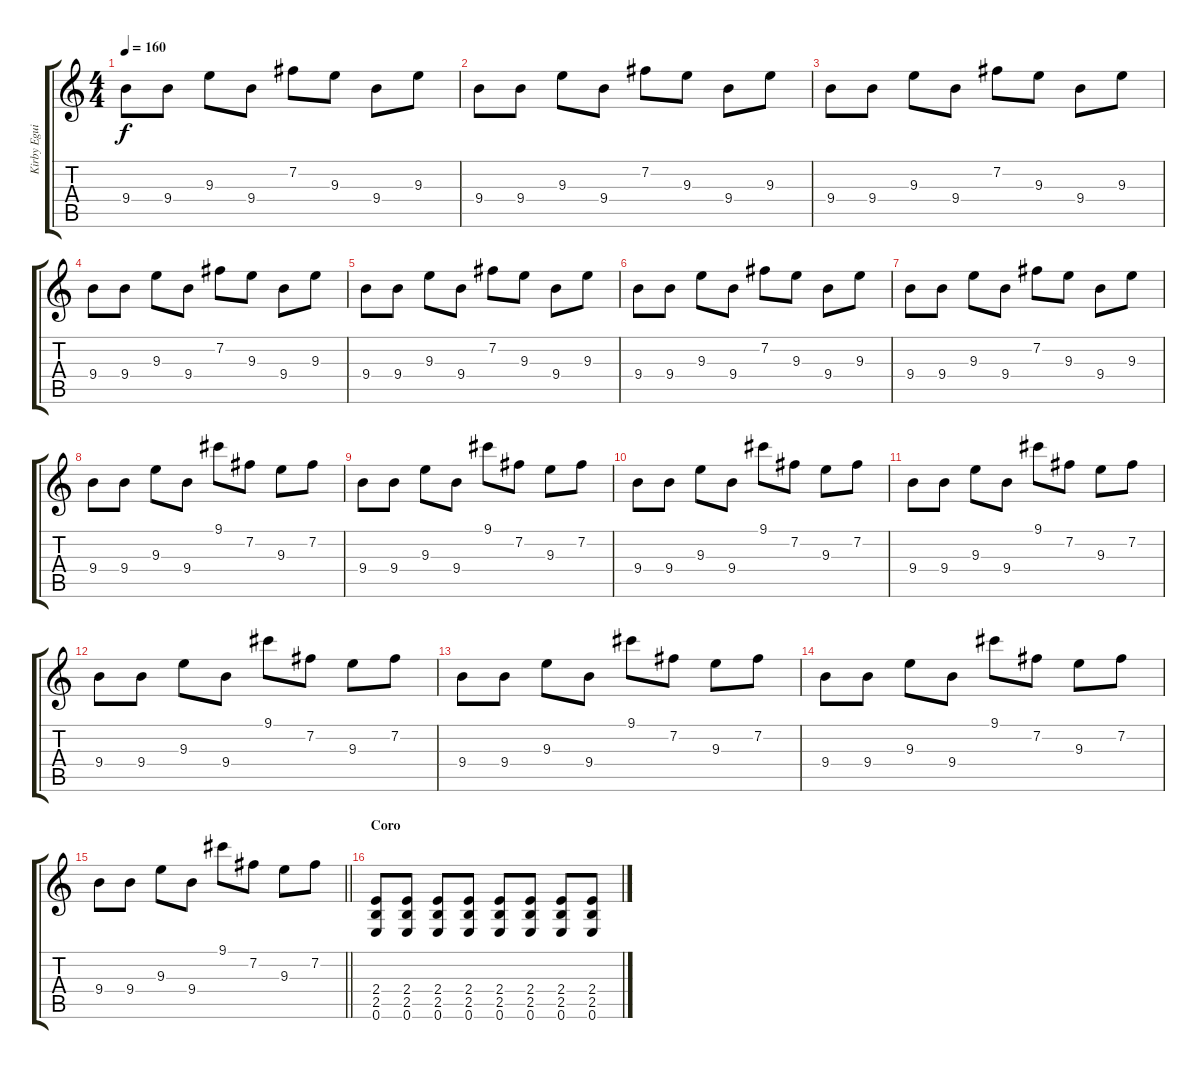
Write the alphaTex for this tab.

\track ("Kirby Eguiarte" "Kirby Egui") {instrument distortionguitar}
\staff {score tabs}
\tuning (E4 B3 G3 D3 A2 E2) {hide}
\ts (4 4)
\tempo 160
\clef g2
\ks c
9.4.8{dy f} 9.4.8 9.3.8 9.4.8 7.2.8 9.3.8 9.4.8 9.3.8 |
9.4.8 9.4.8 9.3.8 9.4.8 7.2.8 9.3.8 9.4.8 9.3.8 |
9.4.8 9.4.8 9.3.8 9.4.8 7.2.8 9.3.8 9.4.8 9.3.8 |
9.4.8 9.4.8 9.3.8 9.4.8 7.2.8 9.3.8 9.4.8 9.3.8 |
9.4.8 9.4.8 9.3.8 9.4.8 7.2.8 9.3.8 9.4.8 9.3.8 |
9.4.8 9.4.8 9.3.8 9.4.8 7.2.8 9.3.8 9.4.8 9.3.8 |
9.4.8 9.4.8 9.3.8 9.4.8 7.2.8 9.3.8 9.4.8 9.3.8 |
9.4.8 9.4.8 9.3.8 9.4.8 9.1.8 7.2.8 9.3.8 7.2.8 |
9.4.8 9.4.8 9.3.8 9.4.8 9.1.8 7.2.8 9.3.8 7.2.8 |
9.4.8 9.4.8 9.3.8 9.4.8 9.1.8 7.2.8 9.3.8 7.2.8 |
9.4.8 9.4.8 9.3.8 9.4.8 9.1.8 7.2.8 9.3.8 7.2.8 |
9.4.8 9.4.8 9.3.8 9.4.8 9.1.8 7.2.8 9.3.8 7.2.8 |
9.4.8 9.4.8 9.3.8 9.4.8 9.1.8 7.2.8 9.3.8 7.2.8 |
9.4.8 9.4.8 9.3.8 9.4.8 9.1.8 7.2.8 9.3.8 7.2.8 |
\barLineRight lightlight
9.4.8 9.4.8 9.3.8 9.4.8 9.1.8 7.2.8 9.3.8 7.2.8 |
\section ("" "Coro")
(2.4 2.5 0.6).8{instrument distortionguitar} (2.4 2.5 0.6).8 (2.4 2.5 0.6).8 (2.4 2.5 0.6).8 (2.4 2.5 0.6).8 (2.4 2.5 0.6).8 (2.4 2.5 0.6).8 (2.4 2.5 0.6).8
